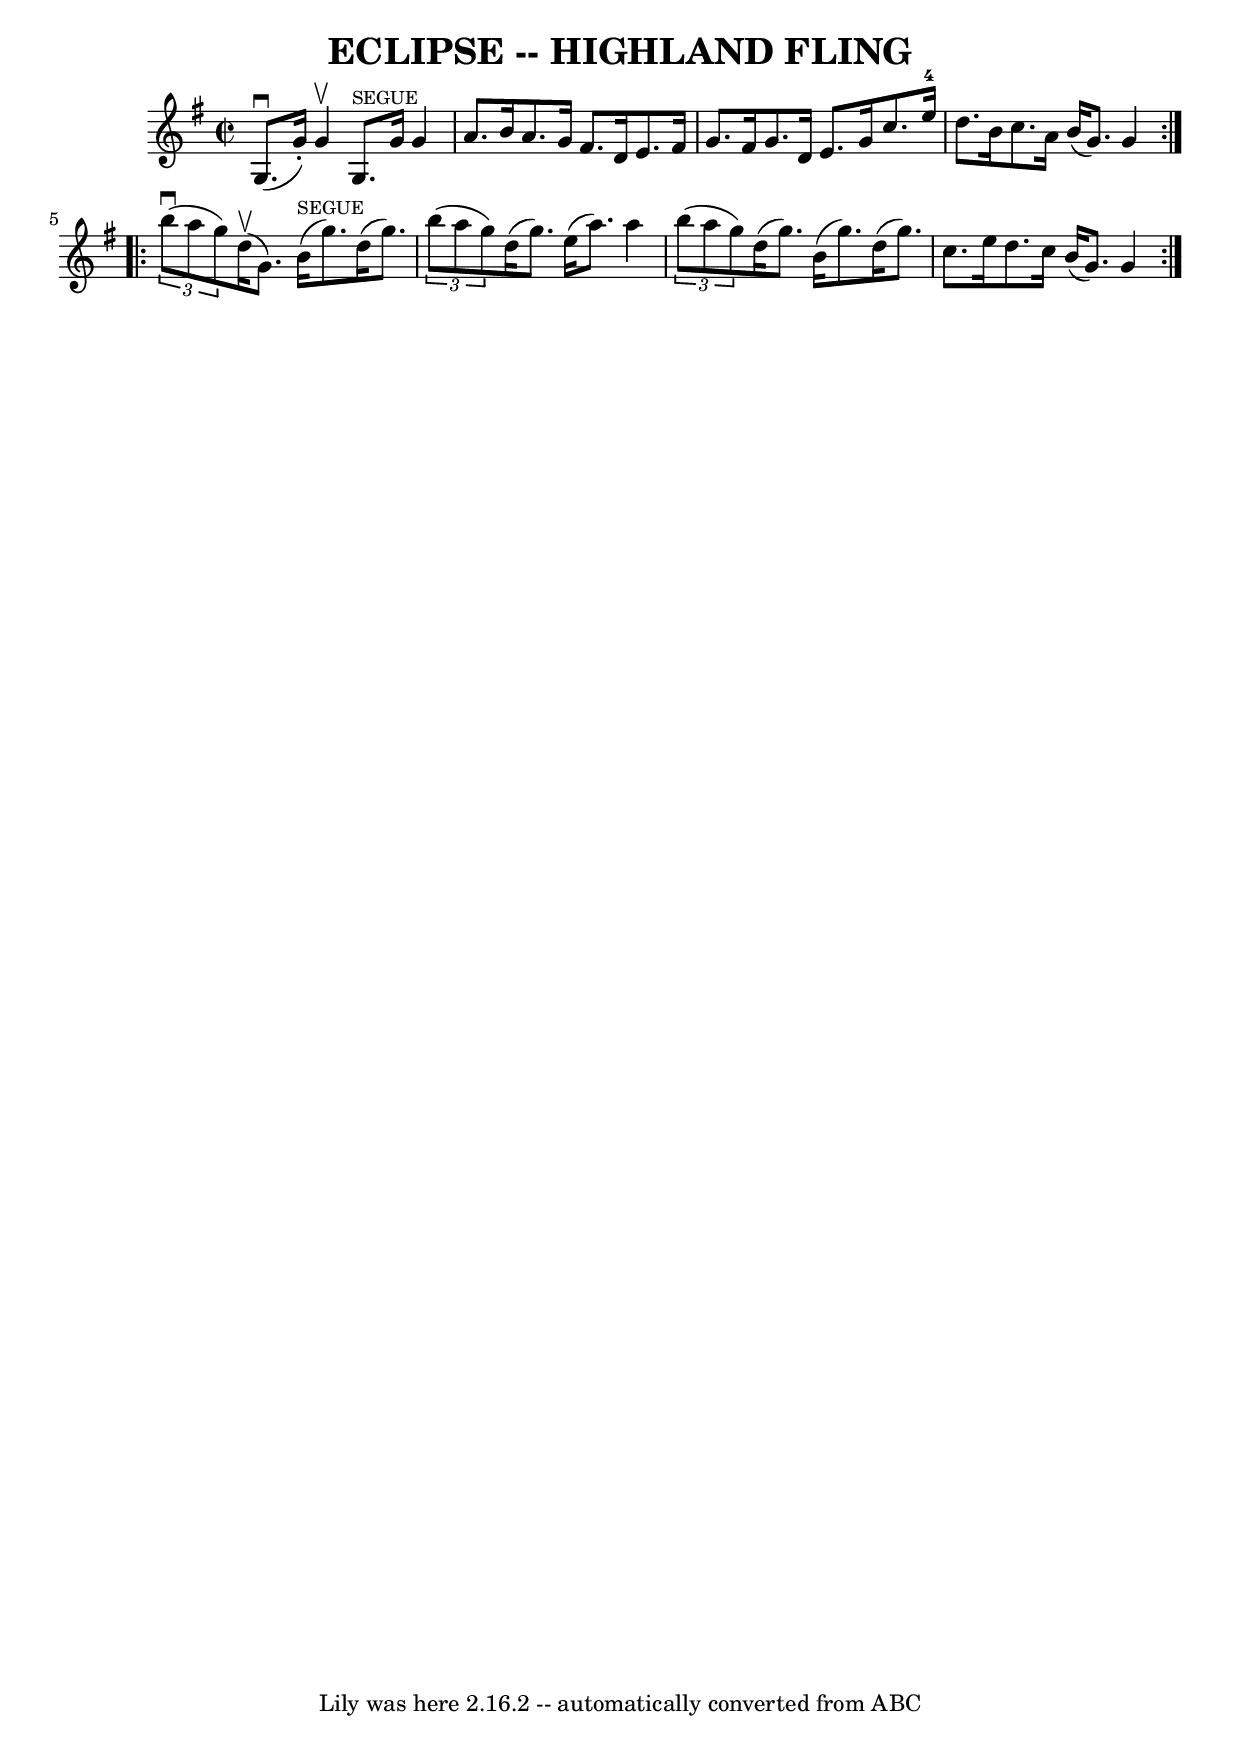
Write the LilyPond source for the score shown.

\version "2.7.40"
\include "Mammoth.ily"
\header {
	%% book = "Ryan's Mammoth Collection of Fiddle Tunes"
	crossRefNumber = "1"
	footnotes = ""
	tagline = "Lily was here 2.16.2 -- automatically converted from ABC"
	title = "ECLIPSE -- HIGHLAND FLING"
}
voicedefault =  {
\set Score.defaultBarType = "empty"

\override Staff.TimeSignature #'style = #'C
 \time 2/2 \key g \major   \repeat volta 2 { g8. (^\downbow g'16 -.)   
g'4^\upbow g8.^\segue g'16 g'4    |
 a'8. b'16 a'8.   
 g'16 fis'8. d'16 e'8. fis'16        |
 g'8. fis'16    
g'8. d'16 e'8. g'16 c''8. e''16-4   |
 d''8. b'16  
 c''8. a'16 b'16 (g'8.) g'4    }     \repeat volta 2 {   
\times 2/3 { b''8 (^\downbow a''8 g''8) } d''16 (^\upbow g'8.  
-) b'16^\segue(g''8.) d''16 (g''8.)   |
   
\times 2/3 { b''8 (a''8 g''8) } d''16 (g''8.) e''16 (
a''8.) a''4        |
   \times 2/3 { b''8 (a''8 g''8) }   
d''16 (g''8.) b'16 (g''8.) d''16 (g''8.)   |
   
c''8. e''16 d''8. c''16 b'16 (g'8.) g'4    }   
}

\score{
    <<

	\context Staff="default"
	{
	    \voicedefault 
	}

    >>
	\layout {
	}
	\midi {}
}
